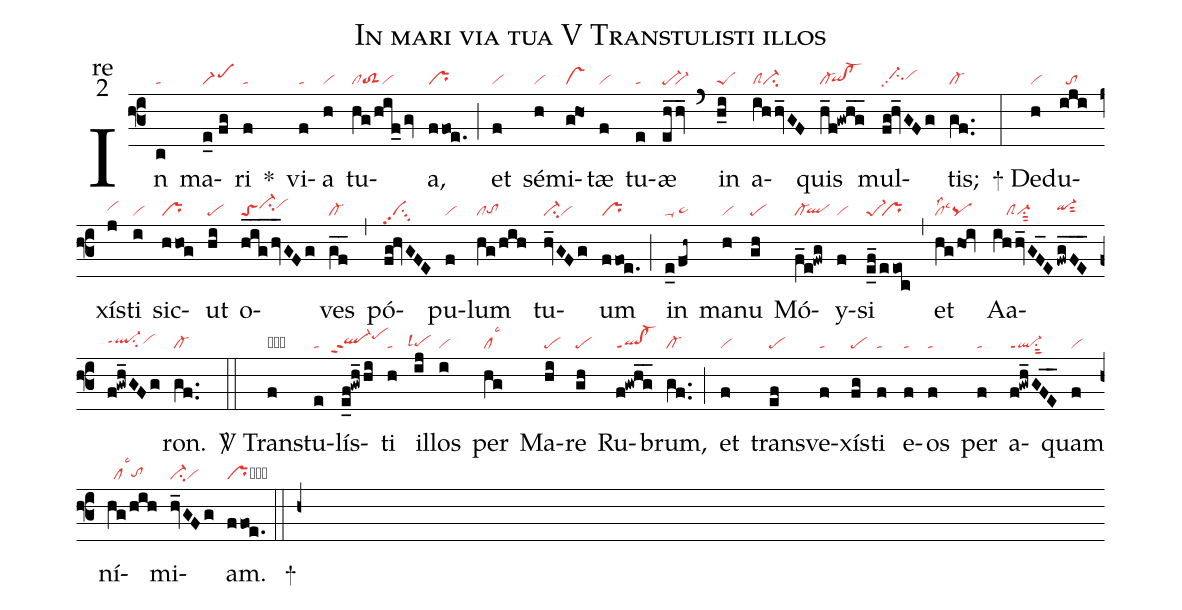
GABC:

name:In mari via tua V Transtulisti illos;
office-part:re;
mode:2;
nabc-lines:1;
%%
(f3) In(c|ta) ma(e_0//fg|scM1)ri(f|ta) <sp>*</sp>() vi(f|ta)a(h|vi) tu(hg/hif_/gv|cltoS2vi)a,(ffoe.|pr) (;) et(f|vi) sé(h|vi)mi(ghO1|vs)tæ(f|vi) tu(e|ta)æ(eh_hv_|pe-``vi-) (`) in(h_i|peS) a(ihhv_GF|clSci-)quis(h_f!gwhg__|cl-`qihg!cl-hg) mul(fg!hv_GFg|//ci-hhpp2vihh)tis;(gf..|cl-) (:)
<sp>+</sp> De(h|vi)du(iji|//to)xís(j|vihh)ti(i|vi) sic(hhog|pr)ut(hi|pe) o(hig___/hv_GFg|toSci-hivihi)ves(gf__|cl-) (,) pó(fg!hvGFE|ci1pp2)pu(f|vi)lum(hg/hih|cltohg) tu(hv_GFg|ci-vi)um(ffoe.|pr) (;) in(e_0/fh~|ta-/ta>hg) ma(h|vi)nu(gh|pe) Mó(f_e!fwg|cl-`qlhg)y(f|vi)si(e_f_/eeoc|pe-1``pr) (,) et(hg/hoi|cllss2lsc3pq) Aa(ihhv_GF_E|////clSvi-su1sut2|fwgFE___|qi-hhsut2|f!gwh_GFg|ql-hhppt1su2vihh)ron.(gf..|cl-) (::)

<sp>V/</sp> Tran(f|obvi)stu(e|ta)lís(e_f!gwh_hi|```ql-hhppt2pehj)ti(h|ta) il(ij|``pehglsl4)los(i|vi) per(hg|cllsc3) Ma(hi|pe)re(gh|pe) Ru(f!gwhg__|ql!cl-ppt1)brum,(gf..|cl-) (;) et(f|vi) tran(ef|pe)sve(f|ta)xís(fg|pe)ti(f|ta) e(f|ta)os(f|ta) per(f|ta) a(f!gwh_GFE__|ql-ppt1su1sut2)quam(f|vi) ní(hg/hih|//cllsc3tohg)mi(hv_GFg|ci-vi)am.(ffoe.|prcb) <sp>+</sp>(::h+)
